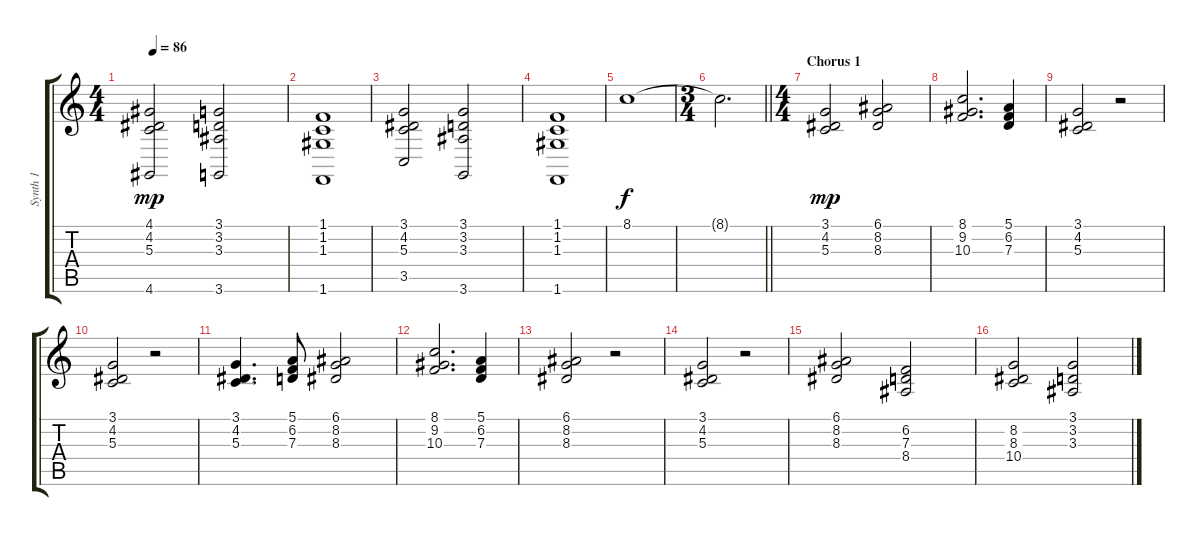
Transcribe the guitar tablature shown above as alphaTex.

\track ("Synth 1" "Synth 1") {instrument pad2warm}
\staff {score tabs}
\tuning (E4 B3 G3 D3 A2 E2) {hide}
\ts (4 4)
\tempo 86
\clef g2
\ks c
(4.1 4.2 5.3 4.6).2{dy mp} (3.1 3.2 3.3 3.6).2 |
(1.1 1.2 1.3 1.6).1 |
(3.1 4.2 5.3 3.5).2 (3.1 3.2 3.3 3.6).2 |
(1.1 1.2 1.3 1.6).1 |
8.1.1{dy f} |
\ts (3 4)
\barLineRight lightlight
8.1{t}.2{d} |
\ts (4 4)
\section ("" "Chorus 1")
(3.1 4.2 5.3).2{dy mp} (6.1 8.2 8.3).2 |
(8.1 9.2 10.3).2{d} (5.1 6.2 7.3).4 |
(3.1 4.2 5.3).2 r.2 |
(3.1 4.2 5.3).2 r.2 |
(3.1 4.2 5.3).4{d} (5.1 6.2 7.3).8 (6.1 8.2 8.3).2 |
(8.1 9.2 10.3).2{d} (5.1 6.2 7.3).4 |
(6.1 8.2 8.3).2 r.2 |
(3.1 4.2 5.3).2 r.2 |
(6.1 8.2 8.3).2 (6.2 7.3 8.4).2 |
(8.2 8.3 10.4).2 (3.1 3.2 3.3).2
